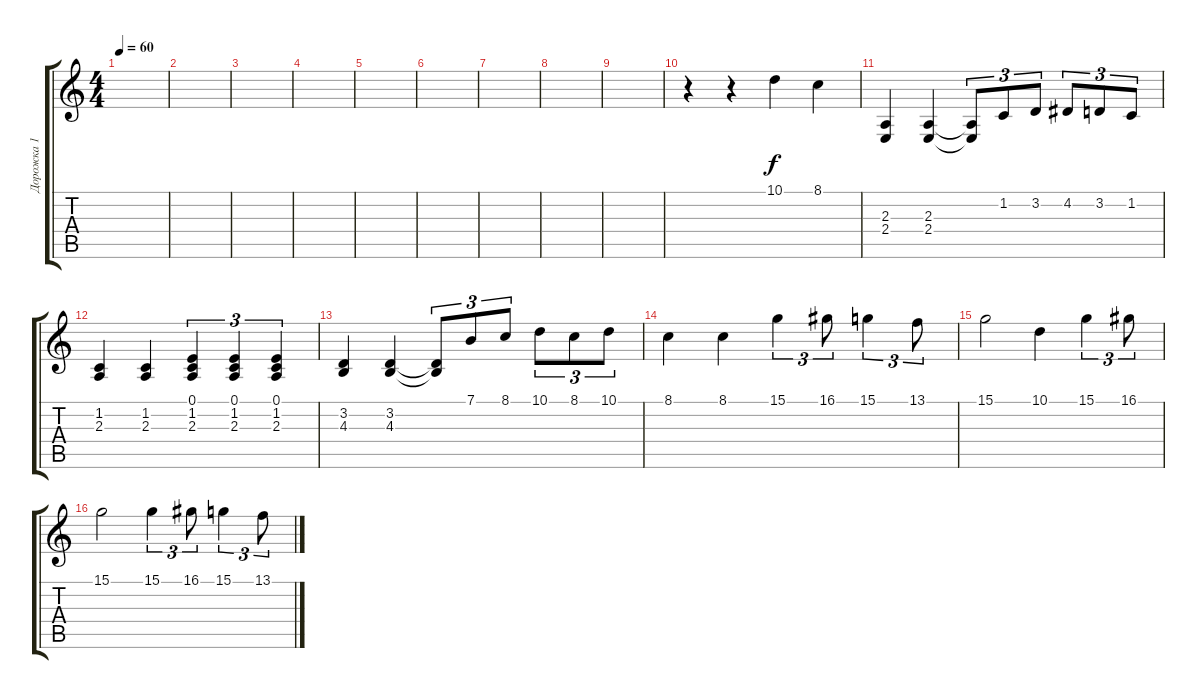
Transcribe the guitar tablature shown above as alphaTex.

\track ("Дорожка 1" "Дорожка 1") {instrument acousticgrandpiano}
\staff {score tabs}
\tuning (E4 B3 G3 D3 A2 D2) {hide}
\ts (4 4)
\tempo 60
\clef g2
\ks c
|
|
|
|
|
|
|
|
|
r.4 r.4 10.1.4{dy f} 8.1.4 |
(2.3 2.4).4 (2.3 2.4).4 (2.3{t} 2.4{t}).8{tu (3 2)} 1.2.8{tu (3 2)} 3.2.8{tu (3 2)} 4.2.8{tu (3 2)} 3.2.8{tu (3 2)} 1.2.8{tu (3 2)} |
(1.2 2.3).4 (1.2 2.3).4 (0.1 1.2 2.3).4{tu (3 2)} (0.1 1.2 2.3).4{tu (3 2)} (0.1 1.2 2.3).4{tu (3 2)} |
(3.2 4.3).4 (3.2 4.3).4 (3.2{t} 4.3{t}).8{tu (3 2)} 7.1.8{tu (3 2)} 8.1.8{tu (3 2)} 10.1.8{tu (3 2)} 8.1.8{tu (3 2)} 10.1.8{tu (3 2)} |
8.1.4 8.1.4 15.1.4{tu (3 2)} 16.1.8{tu (3 2)} 15.1.4{tu (3 2)} 13.1.8{tu (3 2)} |
15.1.2 10.1.4 15.1.4{tu (3 2)} 16.1.8{tu (3 2)} |
15.1.2 15.1.4{tu (3 2)} 16.1.8{tu (3 2)} 15.1.4{tu (3 2)} 13.1.8{tu (3 2)}
